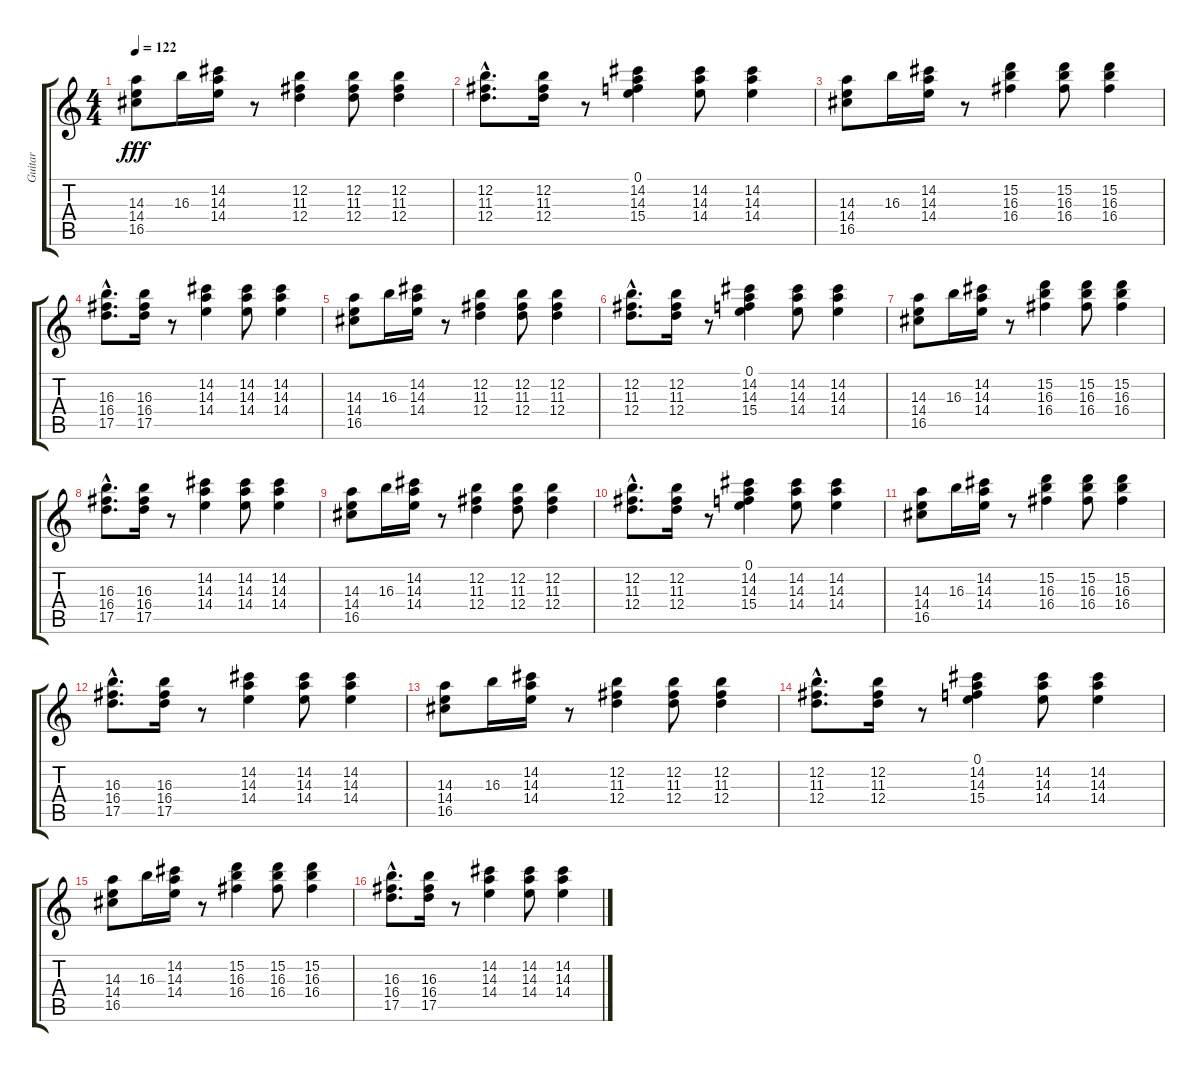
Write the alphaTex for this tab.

\track ("Guitar" "Guitar") {instrument acousticguitarsteel}
\staff {score tabs}
\tuning (E4 B3 G3 D3 A2 E2) {hide}
\ts (4 4)
\tempo 122
\clef g2
\ks c
(14.3 14.4 16.5).8{dy fff} 16.3.16 (14.2 14.3 14.4).16 r.8 (12.2 11.3 12.4).4 (12.2 11.3 12.4).8 (12.2 11.3 12.4).4 |
(12.2{hac} 11.3{hac} 12.4{hac}).8{d} (12.2 11.3 12.4).16 r.8 (0.1 14.2 14.3 15.4).4 (14.2 14.3 14.4).8 (14.2 14.3 14.4).4 |
(14.3 14.4 16.5).8 16.3.16 (14.2 14.3 14.4).16 r.8 (15.2 16.3 16.4).4 (15.2 16.3 16.4).8 (15.2 16.3 16.4).4 |
(16.3{hac} 16.4{hac} 17.5{hac}).8{d} (16.3 16.4 17.5).16 r.8 (14.2 14.3 14.4).4 (14.2 14.3 14.4).8 (14.2 14.3 14.4).4 |
(14.3 14.4 16.5).8 16.3.16 (14.2 14.3 14.4).16 r.8 (12.2 11.3 12.4).4 (12.2 11.3 12.4).8 (12.2 11.3 12.4).4 |
(12.2{hac} 11.3{hac} 12.4{hac}).8{d} (12.2 11.3 12.4).16 r.8 (0.1 14.2 14.3 15.4).4 (14.2 14.3 14.4).8 (14.2 14.3 14.4).4 |
(14.3 14.4 16.5).8 16.3.16 (14.2 14.3 14.4).16 r.8 (15.2 16.3 16.4).4 (15.2 16.3 16.4).8 (15.2 16.3 16.4).4 |
(16.3{hac} 16.4{hac} 17.5{hac}).8{d} (16.3 16.4 17.5).16 r.8 (14.2 14.3 14.4).4 (14.2 14.3 14.4).8 (14.2 14.3 14.4).4 |
(14.3 14.4 16.5).8 16.3.16 (14.2 14.3 14.4).16 r.8 (12.2 11.3 12.4).4 (12.2 11.3 12.4).8 (12.2 11.3 12.4).4 |
(12.2{hac} 11.3{hac} 12.4{hac}).8{d} (12.2 11.3 12.4).16 r.8 (0.1 14.2 14.3 15.4).4 (14.2 14.3 14.4).8 (14.2 14.3 14.4).4 |
(14.3 14.4 16.5).8 16.3.16 (14.2 14.3 14.4).16 r.8 (15.2 16.3 16.4).4 (15.2 16.3 16.4).8 (15.2 16.3 16.4).4 |
(16.3{hac} 16.4{hac} 17.5{hac}).8{d} (16.3 16.4 17.5).16 r.8 (14.2 14.3 14.4).4 (14.2 14.3 14.4).8 (14.2 14.3 14.4).4 |
(14.3 14.4 16.5).8 16.3.16 (14.2 14.3 14.4).16 r.8 (12.2 11.3 12.4).4 (12.2 11.3 12.4).8 (12.2 11.3 12.4).4 |
(12.2{hac} 11.3{hac} 12.4{hac}).8{d} (12.2 11.3 12.4).16 r.8 (0.1 14.2 14.3 15.4).4 (14.2 14.3 14.4).8 (14.2 14.3 14.4).4 |
(14.3 14.4 16.5).8 16.3.16 (14.2 14.3 14.4).16 r.8 (15.2 16.3 16.4).4 (15.2 16.3 16.4).8 (15.2 16.3 16.4).4 |
(16.3{hac} 16.4{hac} 17.5{hac}).8{d} (16.3 16.4 17.5).16 r.8 (14.2 14.3 14.4).4 (14.2 14.3 14.4).8 (14.2 14.3 14.4).4
